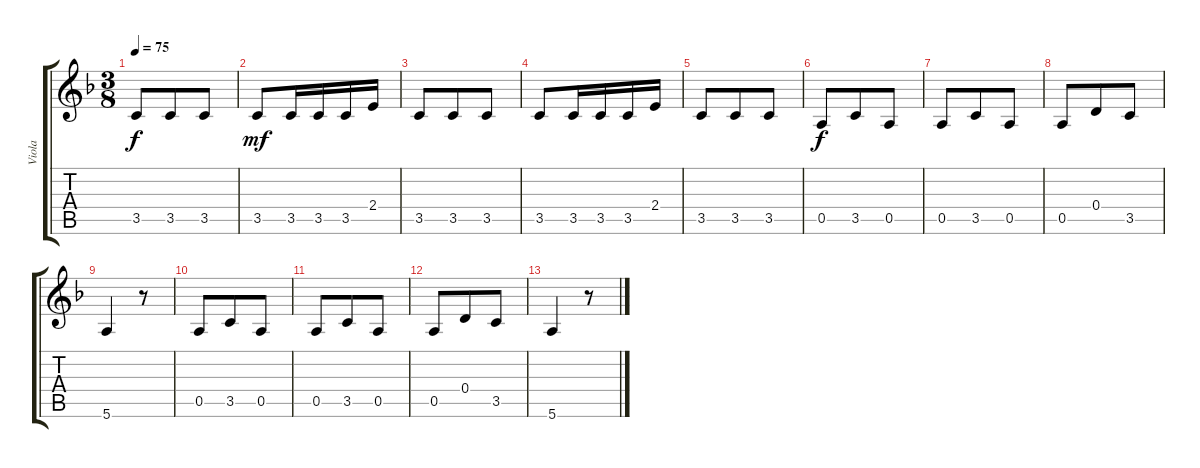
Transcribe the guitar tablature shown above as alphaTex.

\track ("Viola" "Viola") {instrument acousticguitarsteel}
\staff {score tabs}
\tuning (E4 B3 G3 D3 A2 E2) {hide}
\ts (3 8)
\tempo 75
\clef g2
\ks f
3.5.8{dy f} 3.5.8 3.5.8 |
3.5.8{dy mf} 3.5.16 3.5.16 3.5.16 2.4.16 |
3.5.8 3.5.8 3.5.8 |
3.5.8 3.5.16 3.5.16 3.5.16 2.4.16 |
3.5.8 3.5.8 3.5.8 |
0.5.8{dy f} 3.5.8 0.5.8 |
0.5.8 3.5.8 0.5.8 |
0.5.8 0.4.8 3.5.8 |
5.6.4 r.8 |
0.5.8 3.5.8 0.5.8 |
0.5.8 3.5.8 0.5.8 |
0.5.8 0.4.8 3.5.8 |
5.6.4 r.8
